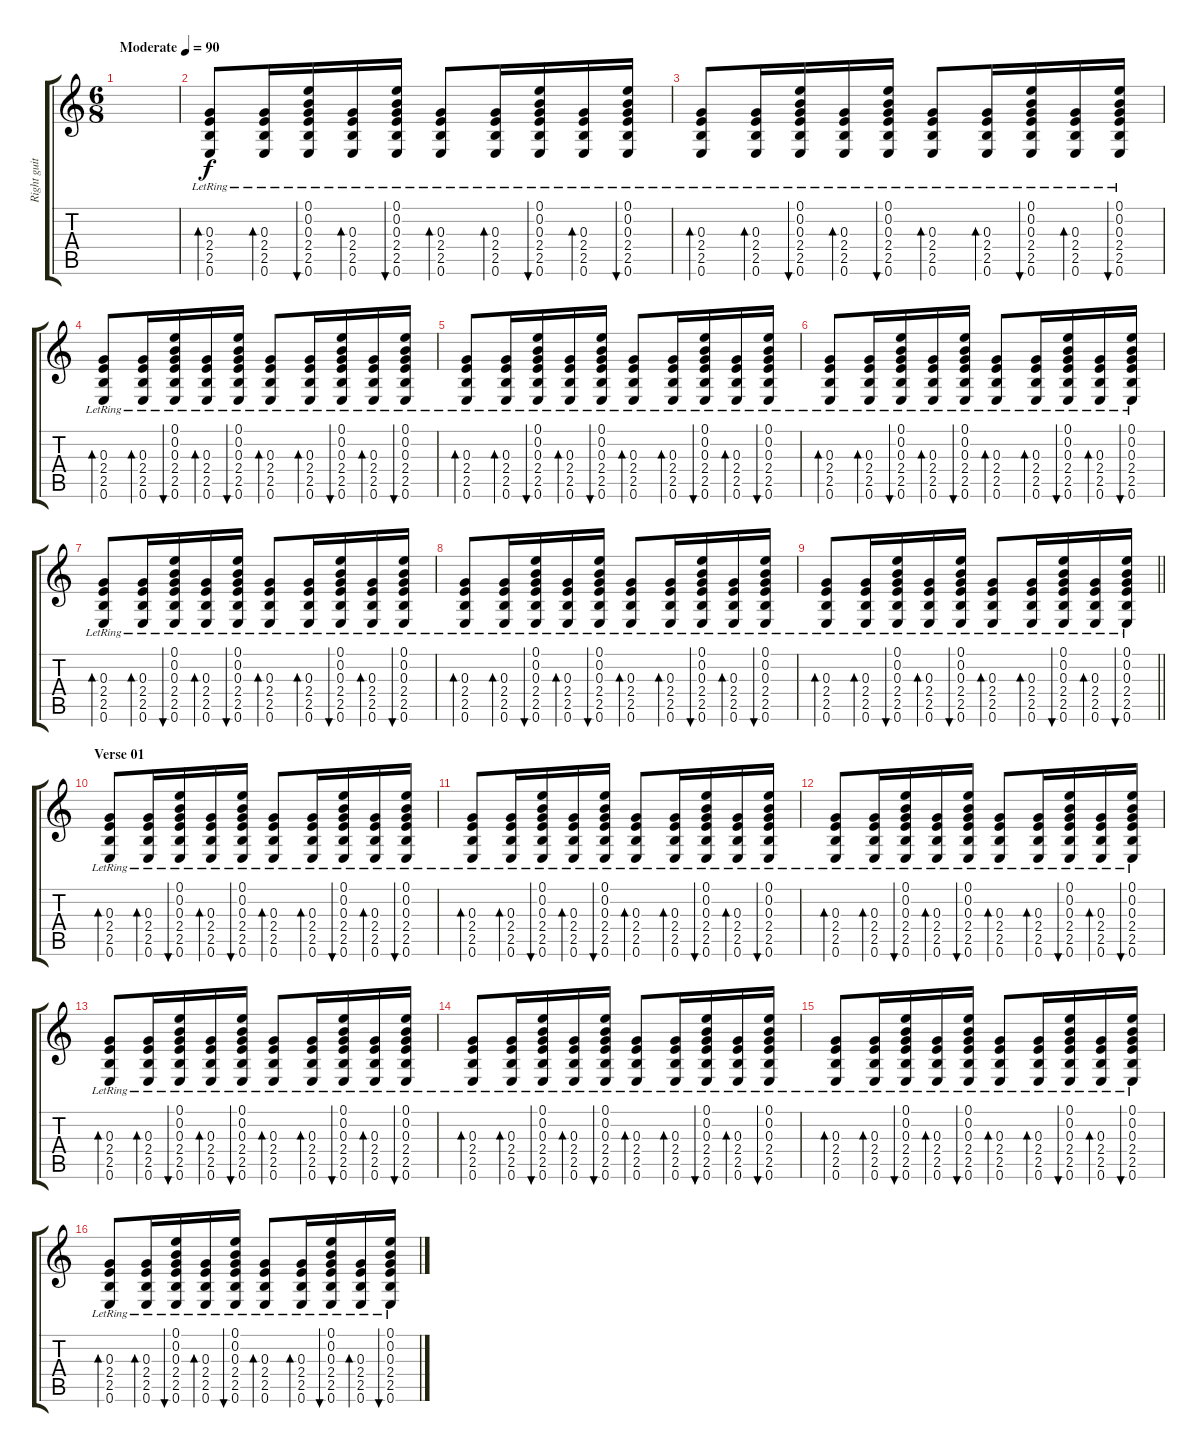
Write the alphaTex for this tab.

\track ("Right guitar" "Right guit") {instrument acousticguitarsteel}
\staff {score tabs}
\tuning (E4 B3 G3 D3 A2 E2) {hide}
\ts (6 8)
\tempo (90 "Moderate")
\clef g2
\ks c
|
(0.3{lr} 2.4{lr} 2.5{lr} 0.6{lr}).8{bd 60} (0.3{lr} 2.4{lr} 2.5{lr} 0.6{lr}).16{bd 30} (0.1{lr} 0.2{lr} 0.3{lr} 2.4{lr} 2.5{lr} 0.6{lr}).16{bu 30} (0.3{lr} 2.4{lr} 2.5{lr} 0.6{lr}).16{bd 30} (0.1{lr} 0.2{lr} 0.3{lr} 2.4{lr} 2.5{lr} 0.6{lr}).16{bu 30} (0.3{lr} 2.4{lr} 2.5{lr} 0.6{lr}).8{bd 60} (0.3{lr} 2.4{lr} 2.5{lr} 0.6{lr}).16{bd 30} (0.1{lr} 0.2{lr} 0.3{lr} 2.4{lr} 2.5{lr} 0.6{lr}).16{bu 30} (0.3{lr} 2.4{lr} 2.5{lr} 0.6{lr}).16{bd 30} (0.1{lr} 0.2{lr} 0.3{lr} 2.4{lr} 2.5{lr} 0.6{lr}).16{bu 30} |
(0.3{lr} 2.4{lr} 2.5{lr} 0.6{lr}).8{bd 60} (0.3{lr} 2.4{lr} 2.5{lr} 0.6{lr}).16{bd 30} (0.1{lr} 0.2{lr} 0.3{lr} 2.4{lr} 2.5{lr} 0.6{lr}).16{bu 30} (0.3{lr} 2.4{lr} 2.5{lr} 0.6{lr}).16{bd 30} (0.1{lr} 0.2{lr} 0.3{lr} 2.4{lr} 2.5{lr} 0.6{lr}).16{bu 30} (0.3{lr} 2.4{lr} 2.5{lr} 0.6{lr}).8{bd 60} (0.3{lr} 2.4{lr} 2.5{lr} 0.6{lr}).16{bd 30} (0.1{lr} 0.2{lr} 0.3{lr} 2.4{lr} 2.5{lr} 0.6{lr}).16{bu 30} (0.3{lr} 2.4{lr} 2.5{lr} 0.6{lr}).16{bd 30} (0.1{lr} 0.2{lr} 0.3{lr} 2.4{lr} 2.5{lr} 0.6{lr}).16{bu 30} |
(0.3{lr} 2.4{lr} 2.5{lr} 0.6{lr}).8{bd 60} (0.3{lr} 2.4{lr} 2.5{lr} 0.6{lr}).16{bd 30} (0.1{lr} 0.2{lr} 0.3{lr} 2.4{lr} 2.5{lr} 0.6{lr}).16{bu 30} (0.3{lr} 2.4{lr} 2.5{lr} 0.6{lr}).16{bd 30} (0.1{lr} 0.2{lr} 0.3{lr} 2.4{lr} 2.5{lr} 0.6{lr}).16{bu 30} (0.3{lr} 2.4{lr} 2.5{lr} 0.6{lr}).8{bd 60} (0.3{lr} 2.4{lr} 2.5{lr} 0.6{lr}).16{bd 30} (0.1{lr} 0.2{lr} 0.3{lr} 2.4{lr} 2.5{lr} 0.6{lr}).16{bu 30} (0.3{lr} 2.4{lr} 2.5{lr} 0.6{lr}).16{bd 30} (0.1{lr} 0.2{lr} 0.3{lr} 2.4{lr} 2.5{lr} 0.6{lr}).16{bu 30} |
(0.3{lr} 2.4{lr} 2.5{lr} 0.6{lr}).8{bd 60} (0.3{lr} 2.4{lr} 2.5{lr} 0.6{lr}).16{bd 30} (0.1{lr} 0.2{lr} 0.3{lr} 2.4{lr} 2.5{lr} 0.6{lr}).16{bu 30} (0.3{lr} 2.4{lr} 2.5{lr} 0.6{lr}).16{bd 30} (0.1{lr} 0.2{lr} 0.3{lr} 2.4{lr} 2.5{lr} 0.6{lr}).16{bu 30} (0.3{lr} 2.4{lr} 2.5{lr} 0.6{lr}).8{bd 60} (0.3{lr} 2.4{lr} 2.5{lr} 0.6{lr}).16{bd 30} (0.1{lr} 0.2{lr} 0.3{lr} 2.4{lr} 2.5{lr} 0.6{lr}).16{bu 30} (0.3{lr} 2.4{lr} 2.5{lr} 0.6{lr}).16{bd 30} (0.1{lr} 0.2{lr} 0.3{lr} 2.4{lr} 2.5{lr} 0.6{lr}).16{bu 30} |
(0.3{lr} 2.4{lr} 2.5{lr} 0.6{lr}).8{bd 60} (0.3{lr} 2.4{lr} 2.5{lr} 0.6{lr}).16{bd 30} (0.1{lr} 0.2{lr} 0.3{lr} 2.4{lr} 2.5{lr} 0.6{lr}).16{bu 30} (0.3{lr} 2.4{lr} 2.5{lr} 0.6{lr}).16{bd 30} (0.1{lr} 0.2{lr} 0.3{lr} 2.4{lr} 2.5{lr} 0.6{lr}).16{bu 30} (0.3{lr} 2.4{lr} 2.5{lr} 0.6{lr}).8{bd 60} (0.3{lr} 2.4{lr} 2.5{lr} 0.6{lr}).16{bd 30} (0.1{lr} 0.2{lr} 0.3{lr} 2.4{lr} 2.5{lr} 0.6{lr}).16{bu 30} (0.3{lr} 2.4{lr} 2.5{lr} 0.6{lr}).16{bd 30} (0.1{lr} 0.2{lr} 0.3{lr} 2.4{lr} 2.5{lr} 0.6{lr}).16{bu 30} |
(0.3{lr} 2.4{lr} 2.5{lr} 0.6{lr}).8{bd 60} (0.3{lr} 2.4{lr} 2.5{lr} 0.6{lr}).16{bd 30} (0.1{lr} 0.2{lr} 0.3{lr} 2.4{lr} 2.5{lr} 0.6{lr}).16{bu 30} (0.3{lr} 2.4{lr} 2.5{lr} 0.6{lr}).16{bd 30} (0.1{lr} 0.2{lr} 0.3{lr} 2.4{lr} 2.5{lr} 0.6{lr}).16{bu 30} (0.3{lr} 2.4{lr} 2.5{lr} 0.6{lr}).8{bd 60} (0.3{lr} 2.4{lr} 2.5{lr} 0.6{lr}).16{bd 30} (0.1{lr} 0.2{lr} 0.3{lr} 2.4{lr} 2.5{lr} 0.6{lr}).16{bu 30} (0.3{lr} 2.4{lr} 2.5{lr} 0.6{lr}).16{bd 30} (0.1{lr} 0.2{lr} 0.3{lr} 2.4{lr} 2.5{lr} 0.6{lr}).16{bu 30} |
(0.3{lr} 2.4{lr} 2.5{lr} 0.6{lr}).8{bd 60} (0.3{lr} 2.4{lr} 2.5{lr} 0.6{lr}).16{bd 30} (0.1{lr} 0.2{lr} 0.3{lr} 2.4{lr} 2.5{lr} 0.6{lr}).16{bu 30} (0.3{lr} 2.4{lr} 2.5{lr} 0.6{lr}).16{bd 30} (0.1{lr} 0.2{lr} 0.3{lr} 2.4{lr} 2.5{lr} 0.6{lr}).16{bu 30} (0.3{lr} 2.4{lr} 2.5{lr} 0.6{lr}).8{bd 60} (0.3{lr} 2.4{lr} 2.5{lr} 0.6{lr}).16{bd 30} (0.1{lr} 0.2{lr} 0.3{lr} 2.4{lr} 2.5{lr} 0.6{lr}).16{bu 30} (0.3{lr} 2.4{lr} 2.5{lr} 0.6{lr}).16{bd 30} (0.1{lr} 0.2{lr} 0.3{lr} 2.4{lr} 2.5{lr} 0.6{lr}).16{bu 30} |
\barLineRight lightlight
(0.3{lr} 2.4{lr} 2.5{lr} 0.6{lr}).8{bd 60} (0.3{lr} 2.4{lr} 2.5{lr} 0.6{lr}).16{bd 30} (0.1{lr} 0.2{lr} 0.3{lr} 2.4{lr} 2.5{lr} 0.6{lr}).16{bu 30} (0.3{lr} 2.4{lr} 2.5{lr} 0.6{lr}).16{bd 30} (0.1{lr} 0.2{lr} 0.3{lr} 2.4{lr} 2.5{lr} 0.6{lr}).16{bu 30} (0.3{lr} 2.4{lr} 2.5{lr} 0.6{lr}).8{bd 60} (0.3{lr} 2.4{lr} 2.5{lr} 0.6{lr}).16{bd 30} (0.1{lr} 0.2{lr} 0.3{lr} 2.4{lr} 2.5{lr} 0.6{lr}).16{bu 30} (0.3{lr} 2.4{lr} 2.5{lr} 0.6{lr}).16{bd 30} (0.1{lr} 0.2{lr} 0.3{lr} 2.4{lr} 2.5{lr} 0.6{lr}).16{bu 30} |
\section ("" "Verse 01")
(0.3{lr} 2.4{lr} 2.5{lr} 0.6{lr}).8{bd 60} (0.3{lr} 2.4{lr} 2.5{lr} 0.6{lr}).16{bd 30} (0.1{lr} 0.2{lr} 0.3{lr} 2.4{lr} 2.5{lr} 0.6{lr}).16{bu 30} (0.3{lr} 2.4{lr} 2.5{lr} 0.6{lr}).16{bd 30} (0.1{lr} 0.2{lr} 0.3{lr} 2.4{lr} 2.5{lr} 0.6{lr}).16{bu 30} (0.3{lr} 2.4{lr} 2.5{lr} 0.6{lr}).8{bd 60} (0.3{lr} 2.4{lr} 2.5{lr} 0.6{lr}).16{bd 30} (0.1{lr} 0.2{lr} 0.3{lr} 2.4{lr} 2.5{lr} 0.6{lr}).16{bu 30} (0.3{lr} 2.4{lr} 2.5{lr} 0.6{lr}).16{bd 30} (0.1{lr} 0.2{lr} 0.3{lr} 2.4{lr} 2.5{lr} 0.6{lr}).16{bu 30} |
(0.3{lr} 2.4{lr} 2.5{lr} 0.6{lr}).8{bd 60} (0.3{lr} 2.4{lr} 2.5{lr} 0.6{lr}).16{bd 30} (0.1{lr} 0.2{lr} 0.3{lr} 2.4{lr} 2.5{lr} 0.6{lr}).16{bu 30} (0.3{lr} 2.4{lr} 2.5{lr} 0.6{lr}).16{bd 30} (0.1{lr} 0.2{lr} 0.3{lr} 2.4{lr} 2.5{lr} 0.6{lr}).16{bu 30} (0.3{lr} 2.4{lr} 2.5{lr} 0.6{lr}).8{bd 60} (0.3{lr} 2.4{lr} 2.5{lr} 0.6{lr}).16{bd 30} (0.1{lr} 0.2{lr} 0.3{lr} 2.4{lr} 2.5{lr} 0.6{lr}).16{bu 30} (0.3{lr} 2.4{lr} 2.5{lr} 0.6{lr}).16{bd 30} (0.1{lr} 0.2{lr} 0.3{lr} 2.4{lr} 2.5{lr} 0.6{lr}).16{bu 30} |
(0.3{lr} 2.4{lr} 2.5{lr} 0.6{lr}).8{bd 60} (0.3{lr} 2.4{lr} 2.5{lr} 0.6{lr}).16{bd 30} (0.1{lr} 0.2{lr} 0.3{lr} 2.4{lr} 2.5{lr} 0.6{lr}).16{bu 30} (0.3{lr} 2.4{lr} 2.5{lr} 0.6{lr}).16{bd 30} (0.1{lr} 0.2{lr} 0.3{lr} 2.4{lr} 2.5{lr} 0.6{lr}).16{bu 30} (0.3{lr} 2.4{lr} 2.5{lr} 0.6{lr}).8{bd 60} (0.3{lr} 2.4{lr} 2.5{lr} 0.6{lr}).16{bd 30} (0.1{lr} 0.2{lr} 0.3{lr} 2.4{lr} 2.5{lr} 0.6{lr}).16{bu 30} (0.3{lr} 2.4{lr} 2.5{lr} 0.6{lr}).16{bd 30} (0.1{lr} 0.2{lr} 0.3{lr} 2.4{lr} 2.5{lr} 0.6{lr}).16{bu 30} |
(0.3{lr} 2.4{lr} 2.5{lr} 0.6{lr}).8{bd 60} (0.3{lr} 2.4{lr} 2.5{lr} 0.6{lr}).16{bd 30} (0.1{lr} 0.2{lr} 0.3{lr} 2.4{lr} 2.5{lr} 0.6{lr}).16{bu 30} (0.3{lr} 2.4{lr} 2.5{lr} 0.6{lr}).16{bd 30} (0.1{lr} 0.2{lr} 0.3{lr} 2.4{lr} 2.5{lr} 0.6{lr}).16{bu 30} (0.3{lr} 2.4{lr} 2.5{lr} 0.6{lr}).8{bd 60} (0.3{lr} 2.4{lr} 2.5{lr} 0.6{lr}).16{bd 30} (0.1{lr} 0.2{lr} 0.3{lr} 2.4{lr} 2.5{lr} 0.6{lr}).16{bu 30} (0.3{lr} 2.4{lr} 2.5{lr} 0.6{lr}).16{bd 30} (0.1{lr} 0.2{lr} 0.3{lr} 2.4{lr} 2.5{lr} 0.6{lr}).16{bu 30} |
(0.3{lr} 2.4{lr} 2.5{lr} 0.6{lr}).8{bd 60} (0.3{lr} 2.4{lr} 2.5{lr} 0.6{lr}).16{bd 30} (0.1{lr} 0.2{lr} 0.3{lr} 2.4{lr} 2.5{lr} 0.6{lr}).16{bu 30} (0.3{lr} 2.4{lr} 2.5{lr} 0.6{lr}).16{bd 30} (0.1{lr} 0.2{lr} 0.3{lr} 2.4{lr} 2.5{lr} 0.6{lr}).16{bu 30} (0.3{lr} 2.4{lr} 2.5{lr} 0.6{lr}).8{bd 60} (0.3{lr} 2.4{lr} 2.5{lr} 0.6{lr}).16{bd 30} (0.1{lr} 0.2{lr} 0.3{lr} 2.4{lr} 2.5{lr} 0.6{lr}).16{bu 30} (0.3{lr} 2.4{lr} 2.5{lr} 0.6{lr}).16{bd 30} (0.1{lr} 0.2{lr} 0.3{lr} 2.4{lr} 2.5{lr} 0.6{lr}).16{bu 30} |
(0.3{lr} 2.4{lr} 2.5{lr} 0.6{lr}).8{bd 60} (0.3{lr} 2.4{lr} 2.5{lr} 0.6{lr}).16{bd 30} (0.1{lr} 0.2{lr} 0.3{lr} 2.4{lr} 2.5{lr} 0.6{lr}).16{bu 30} (0.3{lr} 2.4{lr} 2.5{lr} 0.6{lr}).16{bd 30} (0.1{lr} 0.2{lr} 0.3{lr} 2.4{lr} 2.5{lr} 0.6{lr}).16{bu 30} (0.3{lr} 2.4{lr} 2.5{lr} 0.6{lr}).8{bd 60} (0.3{lr} 2.4{lr} 2.5{lr} 0.6{lr}).16{bd 30} (0.1{lr} 0.2{lr} 0.3{lr} 2.4{lr} 2.5{lr} 0.6{lr}).16{bu 30} (0.3{lr} 2.4{lr} 2.5{lr} 0.6{lr}).16{bd 30} (0.1{lr} 0.2{lr} 0.3{lr} 2.4{lr} 2.5{lr} 0.6{lr}).16{bu 30} |
(0.3{lr} 2.4{lr} 2.5{lr} 0.6{lr}).8{bd 60} (0.3{lr} 2.4{lr} 2.5{lr} 0.6{lr}).16{bd 30} (0.1{lr} 0.2{lr} 0.3{lr} 2.4{lr} 2.5{lr} 0.6{lr}).16{bu 30} (0.3{lr} 2.4{lr} 2.5{lr} 0.6{lr}).16{bd 30} (0.1{lr} 0.2{lr} 0.3{lr} 2.4{lr} 2.5{lr} 0.6{lr}).16{bu 30} (0.3{lr} 2.4{lr} 2.5{lr} 0.6{lr}).8{bd 60} (0.3{lr} 2.4{lr} 2.5{lr} 0.6{lr}).16{bd 30} (0.1{lr} 0.2{lr} 0.3{lr} 2.4{lr} 2.5{lr} 0.6{lr}).16{bu 30} (0.3{lr} 2.4{lr} 2.5{lr} 0.6{lr}).16{bd 30} (0.1{lr} 0.2{lr} 0.3{lr} 2.4{lr} 2.5{lr} 0.6{lr}).16{bu 30}
